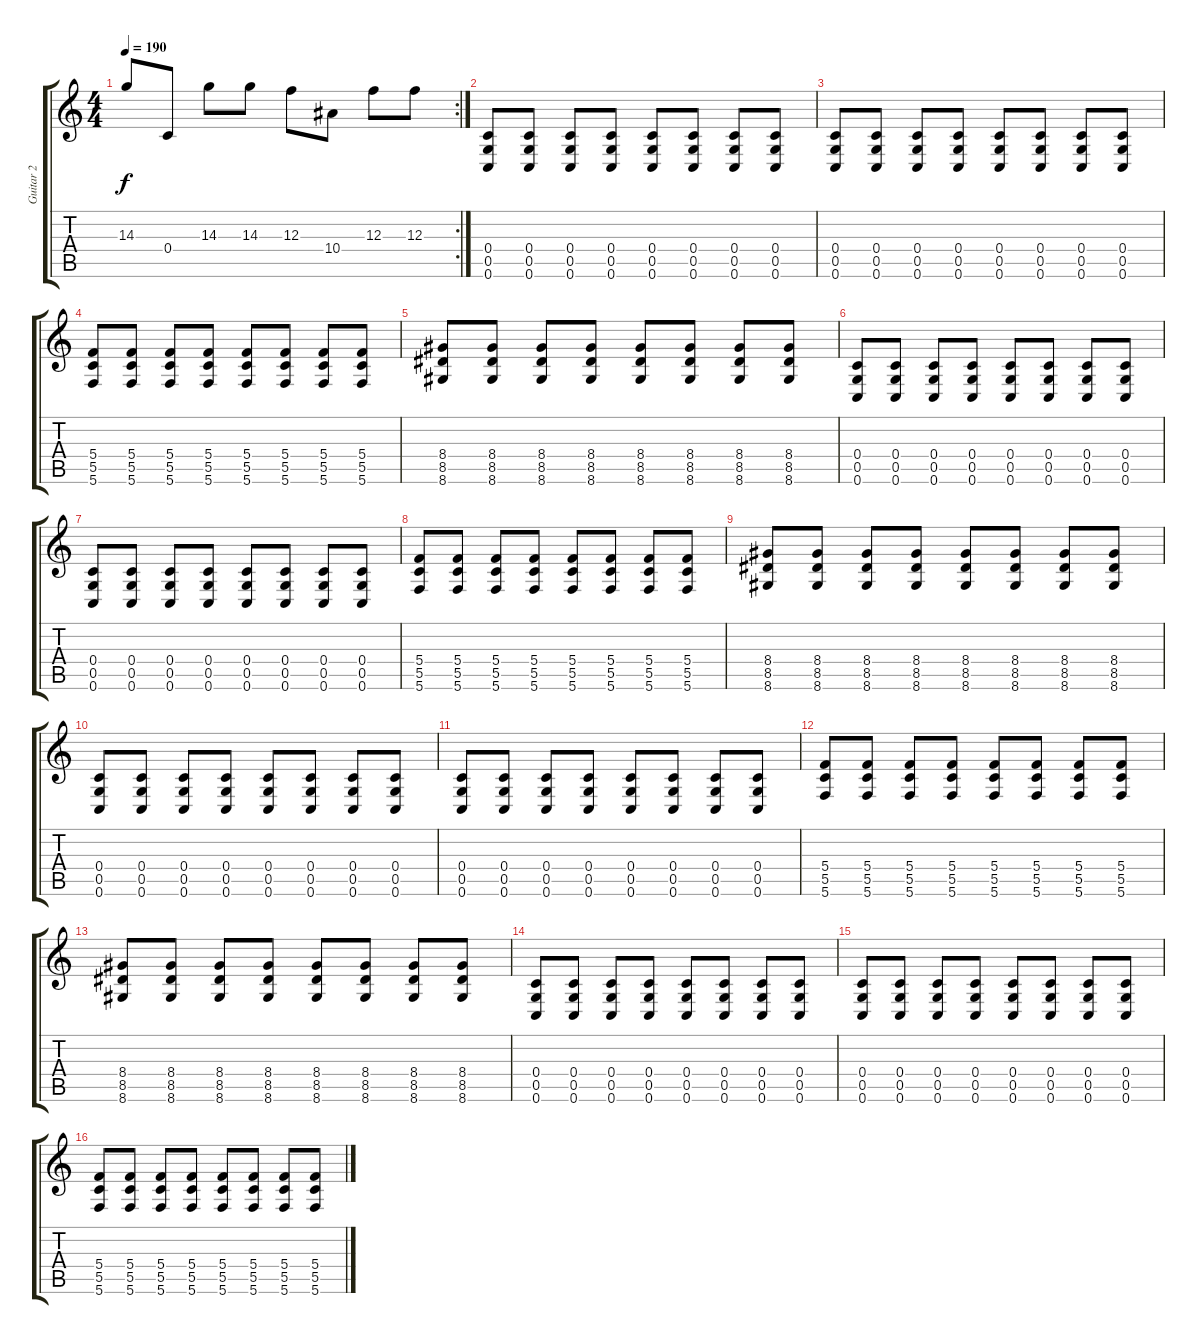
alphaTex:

\track ("Guitar 2" "Guitar 2") {instrument distortionguitar}
\staff {score tabs}
\tuning (D4 A3 F3 C3 G2 C2) {hide}
\rc 2
\ts (4 4)
\tempo 190
\clef g2
\ks c
14.3.8{dy f} 0.4.8 14.3.8 14.3.8 12.3.8 10.4.8 12.3.8 12.3.8 |
(0.4 0.5 0.6).8 (0.4 0.5 0.6).8 (0.4 0.5 0.6).8 (0.4 0.5 0.6).8 (0.4 0.5 0.6).8 (0.4 0.5 0.6).8 (0.4 0.5 0.6).8 (0.4 0.5 0.6).8 |
(0.4 0.5 0.6).8 (0.4 0.5 0.6).8 (0.4 0.5 0.6).8 (0.4 0.5 0.6).8 (0.4 0.5 0.6).8 (0.4 0.5 0.6).8 (0.4 0.5 0.6).8 (0.4 0.5 0.6).8 |
(5.4 5.5 5.6).8 (5.4 5.5 5.6).8 (5.4 5.5 5.6).8 (5.4 5.5 5.6).8 (5.4 5.5 5.6).8 (5.4 5.5 5.6).8 (5.4 5.5 5.6).8 (5.4 5.5 5.6).8 |
(8.4 8.5 8.6).8 (8.4 8.5 8.6).8 (8.4 8.5 8.6).8 (8.4 8.5 8.6).8 (8.4 8.5 8.6).8 (8.4 8.5 8.6).8 (8.4 8.5 8.6).8 (8.4 8.5 8.6).8 |
(0.4 0.5 0.6).8 (0.4 0.5 0.6).8 (0.4 0.5 0.6).8 (0.4 0.5 0.6).8 (0.4 0.5 0.6).8 (0.4 0.5 0.6).8 (0.4 0.5 0.6).8 (0.4 0.5 0.6).8 |
(0.4 0.5 0.6).8 (0.4 0.5 0.6).8 (0.4 0.5 0.6).8 (0.4 0.5 0.6).8 (0.4 0.5 0.6).8 (0.4 0.5 0.6).8 (0.4 0.5 0.6).8 (0.4 0.5 0.6).8 |
(5.4 5.5 5.6).8 (5.4 5.5 5.6).8 (5.4 5.5 5.6).8 (5.4 5.5 5.6).8 (5.4 5.5 5.6).8 (5.4 5.5 5.6).8 (5.4 5.5 5.6).8 (5.4 5.5 5.6).8 |
(8.4 8.5 8.6).8 (8.4 8.5 8.6).8 (8.4 8.5 8.6).8 (8.4 8.5 8.6).8 (8.4 8.5 8.6).8 (8.4 8.5 8.6).8 (8.4 8.5 8.6).8 (8.4 8.5 8.6).8 |
(0.4 0.5 0.6).8 (0.4 0.5 0.6).8 (0.4 0.5 0.6).8 (0.4 0.5 0.6).8 (0.4 0.5 0.6).8 (0.4 0.5 0.6).8 (0.4 0.5 0.6).8 (0.4 0.5 0.6).8 |
(0.4 0.5 0.6).8 (0.4 0.5 0.6).8 (0.4 0.5 0.6).8 (0.4 0.5 0.6).8 (0.4 0.5 0.6).8 (0.4 0.5 0.6).8 (0.4 0.5 0.6).8 (0.4 0.5 0.6).8 |
(5.4 5.5 5.6).8 (5.4 5.5 5.6).8 (5.4 5.5 5.6).8 (5.4 5.5 5.6).8 (5.4 5.5 5.6).8 (5.4 5.5 5.6).8 (5.4 5.5 5.6).8 (5.4 5.5 5.6).8 |
(8.4 8.5 8.6).8 (8.4 8.5 8.6).8 (8.4 8.5 8.6).8 (8.4 8.5 8.6).8 (8.4 8.5 8.6).8 (8.4 8.5 8.6).8 (8.4 8.5 8.6).8 (8.4 8.5 8.6).8 |
(0.4 0.5 0.6).8 (0.4 0.5 0.6).8 (0.4 0.5 0.6).8 (0.4 0.5 0.6).8 (0.4 0.5 0.6).8 (0.4 0.5 0.6).8 (0.4 0.5 0.6).8 (0.4 0.5 0.6).8 |
(0.4 0.5 0.6).8 (0.4 0.5 0.6).8 (0.4 0.5 0.6).8 (0.4 0.5 0.6).8 (0.4 0.5 0.6).8 (0.4 0.5 0.6).8 (0.4 0.5 0.6).8 (0.4 0.5 0.6).8 |
(5.4 5.5 5.6).8 (5.4 5.5 5.6).8 (5.4 5.5 5.6).8 (5.4 5.5 5.6).8 (5.4 5.5 5.6).8 (5.4 5.5 5.6).8 (5.4 5.5 5.6).8 (5.4 5.5 5.6).8
